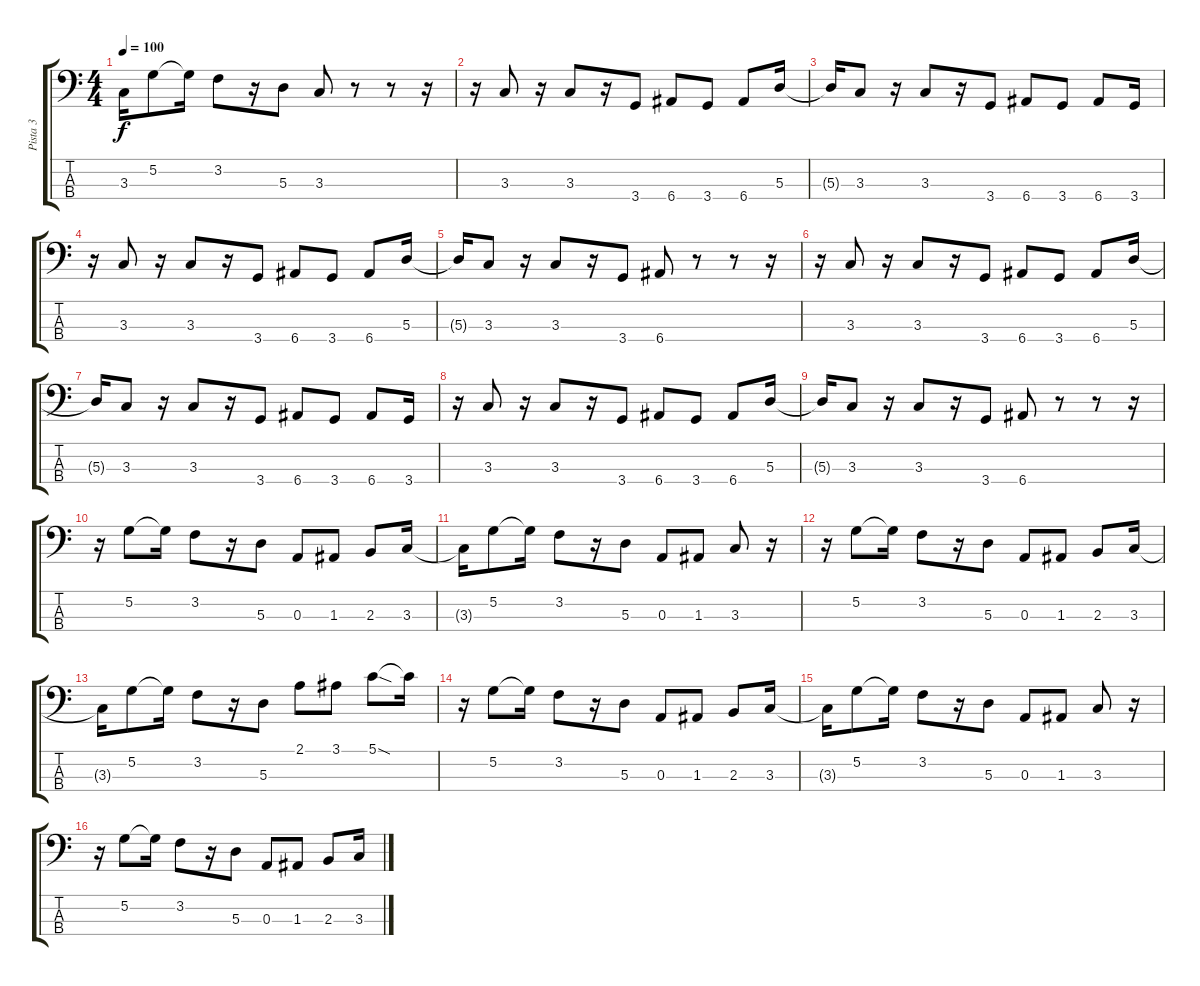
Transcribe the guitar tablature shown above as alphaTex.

\track ("Pista 3" "Pista 3") {instrument electricbasspick}
\staff {score tabs}
\tuning (G2 D2 A1 E1) {hide}
\ts (4 4)
\tempo 100
\clef f4
\ks c
3.3{t}.16{dy f} 5.2.8 5.2{t}.16 3.2.8 r.16 5.3.8 3.3.8 r.8 r.8 r.16 |
r.16 3.3.8 r.16 3.3.8 r.16 3.4.8 6.4.8 3.4.8 6.4.8 5.3.16 |
5.3{t}.16 3.3.8 r.16 3.3.8 r.16 3.4.8 6.4.8 3.4.8 6.4.8 3.4.16 |
r.16 3.3.8 r.16 3.3.8 r.16 3.4.8 6.4.8 3.4.8 6.4.8 5.3.16 |
5.3{t}.16 3.3.8 r.16 3.3.8 r.16 3.4.8 6.4.8 r.8 r.8 r.16 |
r.16 3.3.8 r.16 3.3.8 r.16 3.4.8 6.4.8 3.4.8 6.4.8 5.3.16 |
5.3{t}.16 3.3.8 r.16 3.3.8 r.16 3.4.8 6.4.8 3.4.8 6.4.8 3.4.16 |
r.16 3.3.8 r.16 3.3.8 r.16 3.4.8 6.4.8 3.4.8 6.4.8 5.3.16 |
5.3{t}.16 3.3.8 r.16 3.3.8 r.16 3.4.8 6.4.8 r.8 r.8 r.16 |
r.16 5.2.8 5.2{t}.16 3.2.8 r.16 5.3.8 0.3.8 1.3.8 2.3.8 3.3.16 |
3.3{t}.16 5.2.8 5.2{t}.16 3.2.8 r.16 5.3.8 0.3.8 1.3.8 3.3.8 r.16 |
r.16 5.2.8 5.2{t}.16 3.2.8 r.16 5.3.8 0.3.8 1.3.8 2.3.8 3.3.16 |
3.3{t}.16 5.2.8 5.2{t}.16 3.2.8 r.16 5.3.8 2.1.8 3.1.8 5.1{sod}.8 5.1{t}.16 |
r.16 5.2.8 5.2{t}.16 3.2.8 r.16 5.3.8 0.3.8 1.3.8 2.3.8 3.3.16 |
3.3{t}.16 5.2.8 5.2{t}.16 3.2.8 r.16 5.3.8 0.3.8 1.3.8 3.3.8 r.16 |
r.16 5.2.8 5.2{t}.16 3.2.8 r.16 5.3.8 0.3.8 1.3.8 2.3.8 3.3.16
